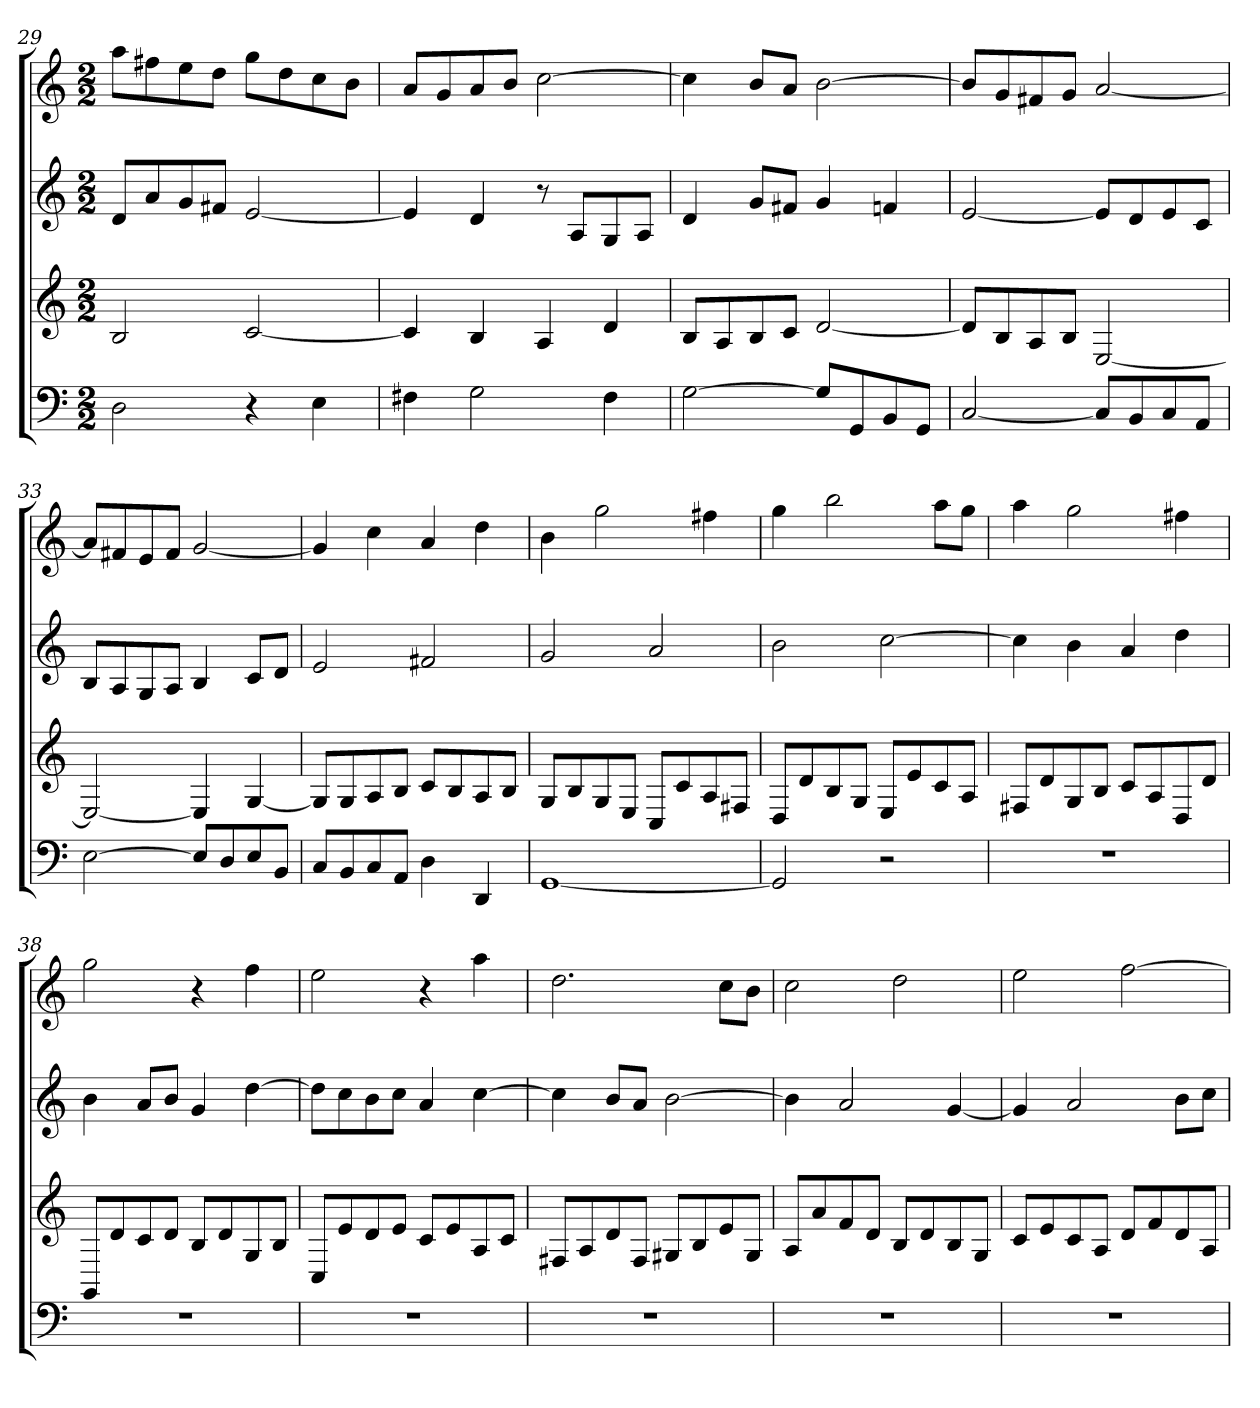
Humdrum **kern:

**kern	**kern	**kern	**kern
*part4	*part3	*part2	*part1
*staff4	*staff3	*staff2	*staff1
*k[]	*k[]	*k[]	*k[]
*M2/2	*M2/2	*M2/2	*M2/2
=29	=29	=29	=29
2D	2B	8dL	8aaL
.	.	8a	8ff#X
.	.	8g	8ee
.	.	8f#XJ	8ddJ
4r	[2c	[2e	8ggL
.	.	.	8dd
4E	.	.	8cc
.	.	.	8bJ
=30	=30	=30	=30
4F#X	4c]	4e]	8aL
.	.	.	8g
2G	4B	4d	8a
.	.	.	8bJ
.	4A	8r	[2cc
.	.	8AL	.
4F#	4d	8G	.
.	.	8AJ	.
=31	=31	=31	=31
[2G	8BL	4d	4cc]
.	8A	.	.
.	8B	8gL	8bL
.	8cJ	8f#XJ	8aJ
8GL]	[2d	4g	[2b
8GG	.	.	.
8BB	.	4fn	.
8GGJ	.	.	.
=32	=32	=32	=32
[2C	8dL]	[2e	8bL]
.	8B	.	8g
.	8A	.	8f#X
.	8BJ	.	8gJ
8CL]	[2E	8eL]	[2a
8BB	.	8d	.
8C	.	8e	.
8AAJ	.	8cJ	.
=33	=33	=33	=33
[2E	2E_	8BL	8aL]
.	.	8A	8f#X
.	.	8G	8e
.	.	8AJ	8f#J
8EL]	4E]	4B	[2g
8D	.	.	.
8E	[4G	8cL	.
8BBJ	.	8dJ	.
=34	=34	=34	=34
8CL	8GL]	2e	4g]
8BB	8G	.	.
8C	8A	.	4cc
8AAJ	8BJ	.	.
4D	8cL	2f#X	4a
.	8B	.	.
4DD	8A	.	4dd
.	8BJ	.	.
=35	=35	=35	=35
[1GG	8GL	2g	4b
.	8B	.	.
.	8G	.	2gg
.	8EJ	.	.
.	8CL	2a	.
.	8c	.	.
.	8A	.	4ff#X
.	8F#XJ	.	.
=36	=36	=36	=36
2GG]	8DL	2b	4gg
.	8d	.	.
.	8B	.	2bb
.	8GJ	.	.
2r	8EL	[2cc	.
.	8e	.	.
.	8c	.	8aaL
.	8AJ	.	8ggJ
=37	=37	=37	=37
1r	8F#XL	4cc]	4aa
.	8d	.	.
.	8G	4b	2gg
.	8BJ	.	.
.	8cL	4a	.
.	8A	.	.
.	8D	4dd	4ff#X
.	8dJ	.	.
=38	=38	=38	=38
1r	8GGL	4b	2gg
.	8d	.	.
.	8c	8aL	.
.	8dJ	8bJ	.
.	8BL	4g	4r
.	8d	.	.
.	8G	[4dd	4ff
.	8BJ	.	.
=39	=39	=39	=39
1r	8CL	8ddL]	2ee
.	8e	8cc	.
.	8d	8b	.
.	8eJ	8ccJ	.
.	8cL	4a	4r
.	8e	.	.
.	8A	[4cc	4aa
.	8cJ	.	.
=40	=40	=40	=40
1r	8F#XL	4cc]	2.dd
.	8A	.	.
.	8d	8bL	.
.	8F#J	8aJ	.
.	8G#XL	[2b	.
.	8B	.	.
.	8e	.	8ccL
.	8G#J	.	8bJ
=41	=41	=41	=41
1r	8AL	4b]	2cc
.	8a	.	.
.	8f	2a	.
.	8dJ	.	.
.	8BL	.	2dd
.	8d	.	.
.	8B	[4g	.
.	8GJ	.	.
=42	=42	=42	=42
1r	8cL	4g]	2ee
.	8e	.	.
.	8c	2a	.
.	8AJ	.	.
.	8dL	.	[2ff
.	8f	.	.
.	8d	8bL	.
.	8AJ	8ccJ	.
=	=	=	=
*-	*-	*-	*-
